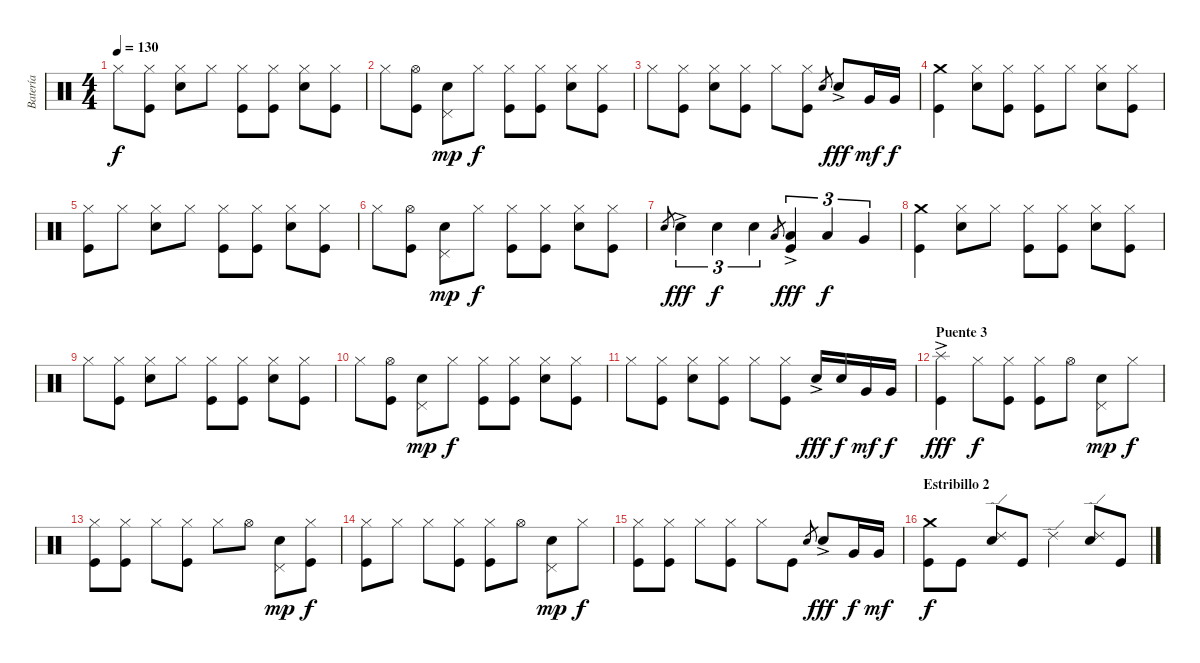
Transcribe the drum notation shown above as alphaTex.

\track ("Batería" "Batería") {instrument percussion}
\staff {score}
\articulation defaults
\ts (4 4)
\tempo 130
\clef neutral
\ks c "Hi-Hat (closed)".8{dy f}
("Kick (hit)" "Hi-Hat (closed)").8 ("Electric Snare (hit)" "Hi-Hat (closed)").8 "Hi-Hat (closed)".8 ("Kick (hit)" "Hi-Hat (closed)").8 ("Kick (hit)" "Hi-Hat (closed)").8 ("Electric Snare (hit)" "Hi-Hat (closed)").8 ("Kick (hit)" "Hi-Hat (closed)").8 |
"Hi-Hat (closed)".8 ("Kick (hit)" "Hi-Hat (open)").8 ("Electric Snare (hit)" "Pedal Hi-Hat (hit)").8{dy mp} "Hi-Hat (closed)".8{dy f} ("Kick (hit)" "Hi-Hat (closed)").8 ("Kick (hit)" "Hi-Hat (closed)").8 ("Electric Snare (hit)" "Hi-Hat (closed)").8 ("Kick (hit)" "Hi-Hat (closed)").8 |
"Hi-Hat (closed)".8 ("Kick (hit)" "Hi-Hat (closed)").8 ("Electric Snare (hit)" "Hi-Hat (closed)").8 ("Kick (hit)" "Hi-Hat (closed)").8 "Hi-Hat (closed)".8 ("Kick (hit)" "Hi-Hat (closed)").8 "Electric Snare (hit)".8{gr} "Electric Snare (hit)"{ac}.8{dy fff} "Very Low Tom (hit)".16{dy mf} "Very Low Tom (hit)".16{dy f} |
("Kick (hit)" "Crash medium (hit)").4 ("Electric Snare (hit)" "Hi-Hat (closed)").8 ("Kick (hit)" "Hi-Hat (closed)").8 ("Kick (hit)" "Hi-Hat (closed)").8 "Hi-Hat (closed)".8 ("Electric Snare (hit)" "Hi-Hat (closed)").8 ("Kick (hit)" "Hi-Hat (closed)").8 |
("Kick (hit)" "Hi-Hat (closed)").8 "Hi-Hat (closed)".8 ("Electric Snare (hit)" "Hi-Hat (closed)").8 "Hi-Hat (closed)".8 ("Kick (hit)" "Hi-Hat (closed)").8 ("Kick (hit)" "Hi-Hat (closed)").8 ("Electric Snare (hit)" "Hi-Hat (closed)").8 ("Kick (hit)" "Hi-Hat (closed)").8 |
"Hi-Hat (closed)".8 ("Kick (hit)" "Hi-Hat (open)").8 ("Electric Snare (hit)" "Pedal Hi-Hat (hit)").8{dy mp} "Hi-Hat (closed)".8{dy f} ("Kick (hit)" "Hi-Hat (closed)").8 ("Kick (hit)" "Hi-Hat (closed)").8 ("Electric Snare (hit)" "Hi-Hat (closed)").8 ("Kick (hit)" "Hi-Hat (closed)").8 |
"Electric Snare (hit)".8{gr} "Electric Snare (hit)"{ac}.4{tu (3 2) dy fff} "Electric Snare (hit)".4{tu (3 2) dy f} "Electric Snare (hit)".4{tu (3 2)} "Low Tom (hit)".8{gr} ("Kick (hit)" "Low Tom (hit)"{ac}).4{tu (3 2) dy fff} "Low Tom (hit)".4{tu (3 2) dy f} "Very Low Tom (hit)".4{tu (3 2)} |
("Kick (hit)" "Crash medium (hit)").4 ("Electric Snare (hit)" "Hi-Hat (closed)").8 "Hi-Hat (closed)".8 ("Kick (hit)" "Hi-Hat (closed)").8 ("Kick (hit)" "Hi-Hat (closed)").8 ("Electric Snare (hit)" "Hi-Hat (closed)").8 ("Kick (hit)" "Hi-Hat (closed)").8 |
"Hi-Hat (closed)".8 ("Kick (hit)" "Hi-Hat (closed)").8 ("Electric Snare (hit)" "Hi-Hat (closed)").8 "Hi-Hat (closed)".8 ("Kick (hit)" "Hi-Hat (closed)").8 ("Kick (hit)" "Hi-Hat (closed)").8 ("Electric Snare (hit)" "Hi-Hat (closed)").8 ("Kick (hit)" "Hi-Hat (closed)").8 |
"Hi-Hat (closed)".8 ("Kick (hit)" "Hi-Hat (open)").8 ("Electric Snare (hit)" "Pedal Hi-Hat (hit)").8{dy mp} "Hi-Hat (closed)".8{dy f} ("Kick (hit)" "Hi-Hat (closed)").8 ("Kick (hit)" "Hi-Hat (closed)").8 ("Electric Snare (hit)" "Hi-Hat (closed)").8 ("Kick (hit)" "Hi-Hat (closed)").8 |
"Hi-Hat (closed)".8 ("Kick (hit)" "Hi-Hat (closed)").8 ("Electric Snare (hit)" "Hi-Hat (closed)").8 ("Kick (hit)" "Hi-Hat (closed)").8 "Hi-Hat (closed)".8 ("Kick (hit)" "Hi-Hat (closed)").8 "Electric Snare (hit)"{ac}.16{dy fff} "Electric Snare (hit)".16{dy f} "Very Low Tom (hit)".16{dy mf} "Very Low Tom (hit)".16{dy f} |
\section ("" "Puente 3")
("Kick (hit)" "Splash (hit)"{ac}).4{dy fff} "Hi-Hat (closed)".8{dy f} ("Kick (hit)" "Hi-Hat (closed)").8 ("Kick (hit)" "Hi-Hat (closed)").8 "Hi-Hat (open)".8 ("Electric Snare (hit)" "Pedal Hi-Hat (hit)").8{dy mp} "Hi-Hat (closed)".8{dy f} |
("Kick (hit)" "Hi-Hat (closed)").8 ("Kick (hit)" "Hi-Hat (closed)").8 "Hi-Hat (closed)".8 ("Kick (hit)" "Hi-Hat (closed)").8 "Hi-Hat (closed)".8 "Hi-Hat (open)".8 ("Electric Snare (hit)" "Pedal Hi-Hat (hit)").8{dy mp} ("Kick (hit)" "Hi-Hat (closed)").8{dy f} |
("Kick (hit)" "Hi-Hat (closed)").8 "Hi-Hat (closed)".8 "Hi-Hat (closed)".8 ("Kick (hit)" "Hi-Hat (closed)").8 ("Kick (hit)" "Hi-Hat (closed)").8 "Hi-Hat (open)".8 ("Electric Snare (hit)" "Pedal Hi-Hat (hit)").8{dy mp} "Hi-Hat (closed)".8{dy f} |
("Kick (hit)" "Hi-Hat (closed)").8 ("Kick (hit)" "Hi-Hat (closed)").8 "Hi-Hat (closed)".8 ("Kick (hit)" "Hi-Hat (closed)").8 "Hi-Hat (closed)".8 "Kick (hit)".8 "Electric Snare (hit)".8{gr} "Electric Snare (hit)"{ac}.8{dy fff} "Very Low Tom (hit)".16{dy f} "Very Low Tom (hit)".16{dy mf} |
\section ("" "Estribillo 2")
("Kick (hit)" "Crash medium (hit)").8{dy f} "Kick (hit)".8 ("Electric Snare (hit)" "Ride (edge) 2").8 "Kick (hit)".8 "Ride (edge) 2".4 ("Electric Snare (hit)" "Ride (edge) 2").8 "Kick (hit)".8
